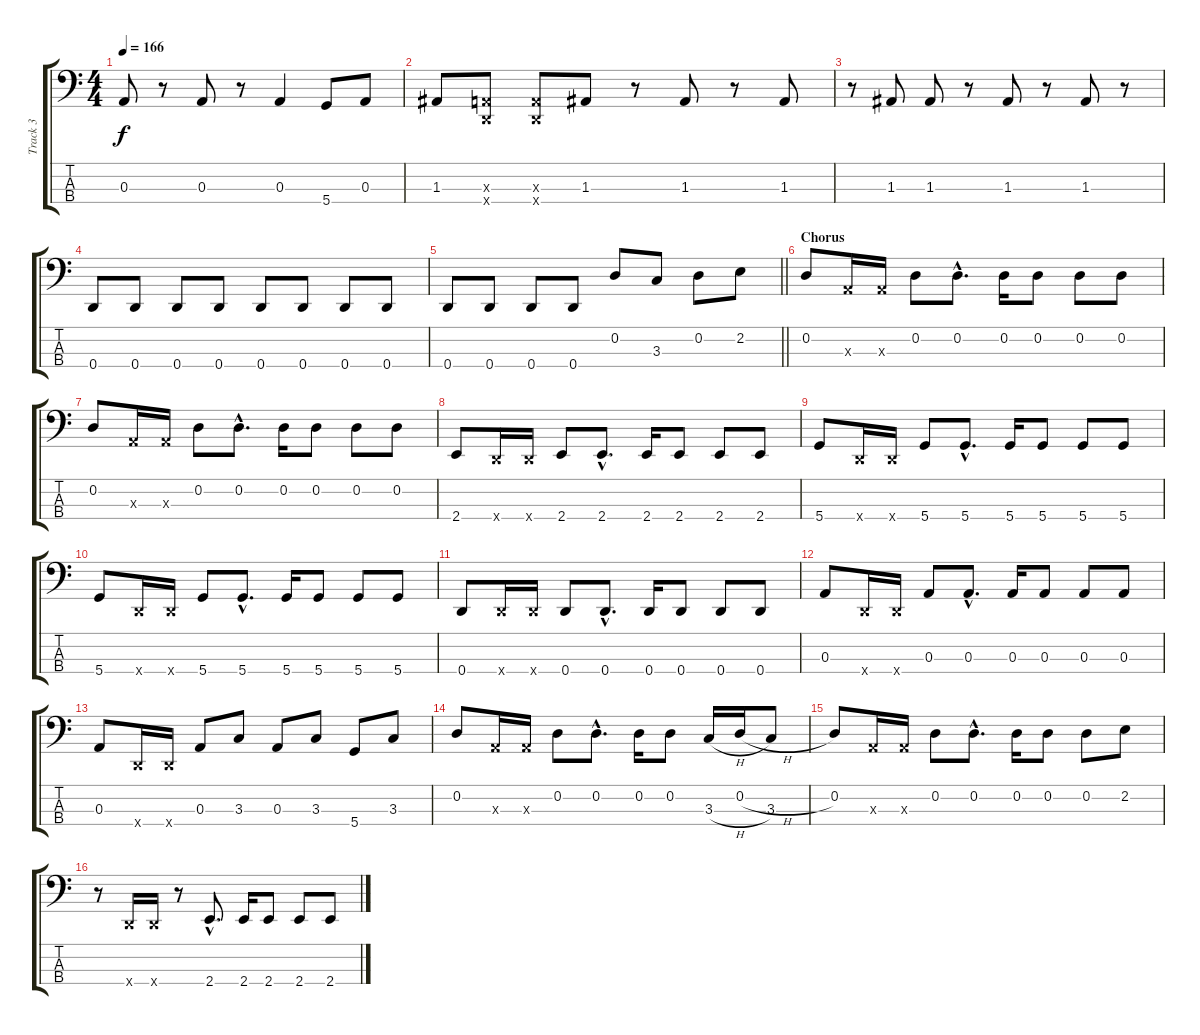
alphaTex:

\track ("Track 3" "Track 3") {instrument electricbasspick}
\staff {score tabs}
\tuning (G2 D2 A1 D1) {hide}
\ts (4 4)
\tempo 166
\clef f4
\ks c
0.3.8{dy f} r.8 0.3.8 r.8 0.3.4 5.4.8 0.3.8 |
1.3.8 (0.3{x} 0.4{x}).8 (0.3{x} 0.4{x}).8 1.3.8 r.8 1.3.8 r.8 1.3.8 |
r.8 1.3.8 1.3.8 r.8 1.3.8 r.8 1.3.8 r.8 |
0.4.8 0.4.8 0.4.8 0.4.8 0.4.8 0.4.8 0.4.8 0.4.8 |
\barLineRight lightlight
0.4.8 0.4.8 0.4.8 0.4.8 0.2.8 3.3.8 0.2.8 2.2.8 |
\section ("" "Chorus")
0.2.8 0.3{x}.16 0.3{x}.16 0.2.8 0.2{hac}.8{d} 0.2.16 0.2.8 0.2.8 0.2.8 |
0.2.8 0.3{x}.16 0.3{x}.16 0.2.8 0.2{hac}.8{d} 0.2.16 0.2.8 0.2.8 0.2.8 |
2.4.8 0.4{x}.16 0.4{x}.16 2.4.8 2.4{hac}.8{d} 2.4.16 2.4.8 2.4.8 2.4.8 |
5.4.8 0.4{x}.16 0.4{x}.16 5.4.8 5.4{hac}.8{d} 5.4.16 5.4.8 5.4.8 5.4.8 |
5.4.8 0.4{x}.16 0.4{x}.16 5.4.8 5.4{hac}.8{d} 5.4.16 5.4.8 5.4.8 5.4.8 |
0.4.8 0.4{x}.16 0.4{x}.16 0.4.8 0.4{hac}.8{d} 0.4.16 0.4.8 0.4.8 0.4.8 |
0.3.8 0.4{x}.16 0.4{x}.16 0.3.8 0.3{hac}.8{d} 0.3.16 0.3.8 0.3.8 0.3.8 |
0.3.8 0.4{x}.16 0.4{x}.16 0.3.8 3.3.8 0.3.8 3.3.8 5.4.8 3.3.8 |
0.2.8 0.3{x}.16 0.3{x}.16 0.2.8 0.2{hac}.8{d} 0.2.16 0.2.8 3.3{h}.16 0.2{h}.16 3.3.8 |
0.2.8 0.3{x}.16 0.3{x}.16 0.2.8 0.2{hac}.8{d} 0.2.16 0.2.8 0.2.8 2.2.8 |
r.8 0.4{x}.16 0.4{x}.16 r.8 2.4{hac}.8{d} 2.4.16 2.4.8 2.4.8 2.4.8
